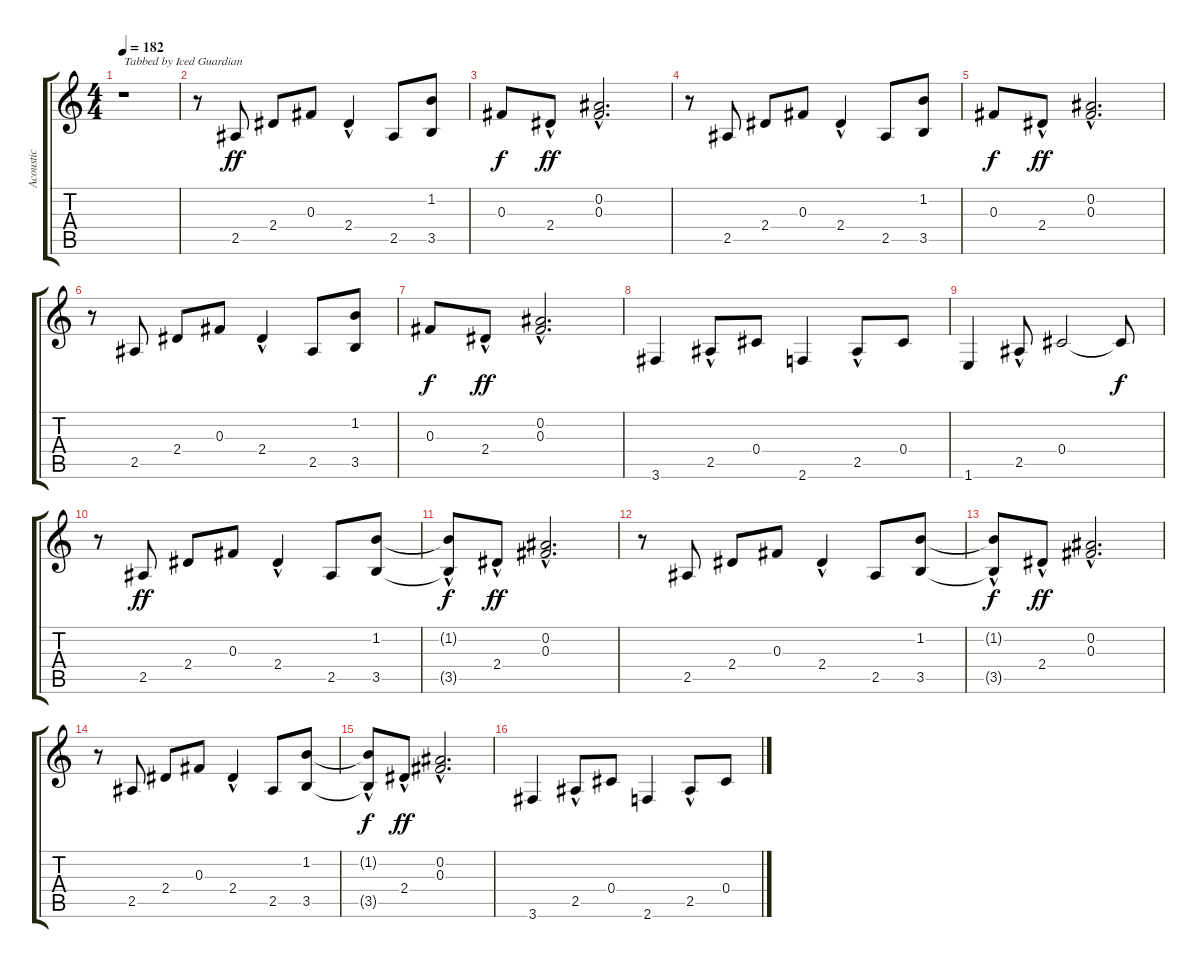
\track ("Acoustic " "Acoustic ") {instrument acousticguitarnylon}
\staff {score tabs}
\tuning (Eb4 Bb3 Gb3 Db3 Ab2 Eb2) {hide}
\ts (4 4)
\tempo 182
\clef g2
\ks c
r.1{txt "Tabbed by Iced Guardian" dy ff instrument acousticguitarnylon} |
r.8 2.5.8 2.4.8 0.3.8 2.4{hac}.4 2.5.8 (1.2 3.5).8 |
0.3.8{dy f} 2.4{hac}.8{dy ff} (0.2{hac} 0.3{hac}).2{d} |
r.8 2.5.8 2.4.8 0.3.8 2.4{hac}.4 2.5.8 (1.2 3.5).8 |
0.3.8{dy f} 2.4{hac}.8{dy ff} (0.2{hac} 0.3{hac}).2{d} |
r.8 2.5.8 2.4.8 0.3.8 2.4{hac}.4 2.5.8 (1.2 3.5).8 |
0.3.8{dy f} 2.4{hac}.8{dy ff} (0.2{hac} 0.3{hac}).2{d} |
3.6.4 2.5{hac}.8 0.4.8 2.6.4 2.5{hac}.8 0.4.8 |
1.6.4 2.5{hac}.8 0.4.2 0.4{t}.8{dy f} |
r.8 2.5.8{dy ff} 2.4.8 0.3.8 2.4{hac}.4 2.5.8 (1.2 3.5).8 |
(1.2{t} 3.5{hac t}).8{dy f} 2.4{hac}.8{dy ff} (0.2{hac} 0.3{hac}).2{d} |
r.8 2.5.8 2.4.8 0.3.8 2.4{hac}.4 2.5.8 (1.2 3.5).8 |
(1.2{t} 3.5{hac t}).8{dy f} 2.4{hac}.8{dy ff} (0.2{hac} 0.3{hac}).2{d} |
r.8 2.5.8 2.4.8 0.3.8 2.4{hac}.4 2.5.8 (1.2 3.5).8 |
(1.2{t} 3.5{hac t}).8{dy f} 2.4{hac}.8{dy ff} (0.2{hac} 0.3{hac}).2{d} |
3.6.4 2.5{hac}.8 0.4.8 2.6.4 2.5{hac}.8 0.4.8
